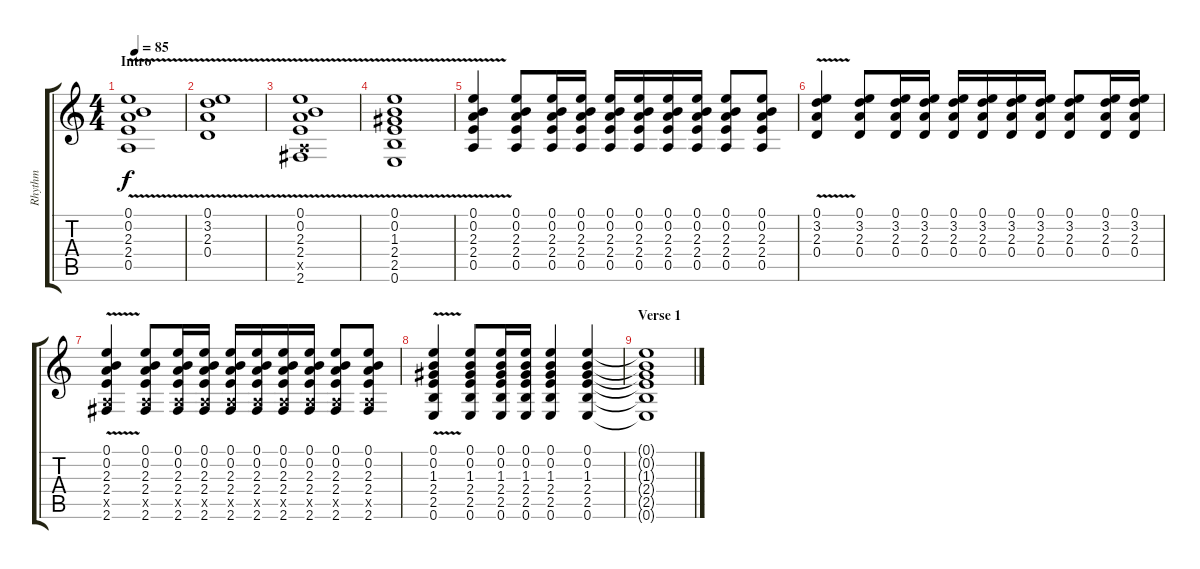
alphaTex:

\track ("Rhythm" "Rhythm") {instrument electricguitarjazz}
\staff {score tabs}
\tuning (E4 B3 G3 D3 A2 E2) {hide}
\ts (4 4)
\section ("" "Intro")
\tempo 85
\clef g2
\ks c
(0.1{v} 0.2{v} 2.3{v} 2.4{v} 0.5{v}).1{dy f instrument electricguitarjazz} |
(0.1{v} 3.2{v} 2.3{v} 0.4{v}).1 |
(0.1{v} 0.2{v} 2.3{v} 2.4{v} 0.5{v x} 2.6{v}).1 |
(0.1{v} 0.2{v} 1.3{v} 2.4{v} 2.5{v} 0.6{v}).1 |
(0.1{v} 0.2{v} 2.3{v} 2.4{v} 0.5{v}).4 (0.1 0.2 2.3 2.4 0.5).8 (0.1 0.2 2.3 2.4 0.5).16 (0.1 0.2 2.3 2.4 0.5).16 (0.1 0.2 2.3 2.4 0.5).16 (0.1 0.2 2.3 2.4 0.5).16 (0.1 0.2 2.3 2.4 0.5).16 (0.1 0.2 2.3 2.4 0.5).16 (0.1 0.2 2.3 2.4 0.5).8 (0.1 0.2 2.3 2.4 0.5).8 |
(0.1{v} 3.2{v} 2.3{v} 0.4{v}).4 (0.1 3.2 2.3 0.4).8 (0.1 3.2 2.3 0.4).16 (0.1 3.2 2.3 0.4).16 (0.1 3.2 2.3 0.4).16 (0.1 3.2 2.3 0.4).16 (0.1 3.2 2.3 0.4).16 (0.1 3.2 2.3 0.4).16 (0.1 3.2 2.3 0.4).8 (0.1 3.2 2.3 0.4).16 (0.1 3.2 2.3 0.4).16 |
(0.1{v} 0.2{v} 2.3{v} 2.4{v} 0.5{v x} 2.6{v}).4 (0.1 0.2 2.3 2.4 0.5{x} 2.6).8 (0.1 0.2 2.3 2.4 0.5{x} 2.6).16 (0.1 0.2 2.3 2.4 0.5{x} 2.6).16 (0.1 0.2 2.3 2.4 0.5{x} 2.6).16 (0.1 0.2 2.3 2.4 0.5{x} 2.6).16 (0.1 0.2 2.3 2.4 0.5{x} 2.6).16 (0.1 0.2 2.3 2.4 0.5{x} 2.6).16 (0.1 0.2 2.3 2.4 0.5{x} 2.6).8 (0.1 0.2 2.3 2.4 0.5{x} 2.6).8 |
(0.1{v} 0.2{v} 1.3{v} 2.4{v} 2.5{v} 0.6{v}).4 (0.1 0.2 1.3 2.4 2.5 0.6).8 (0.1 0.2 1.3 2.4 2.5 0.6).16 (0.1 0.2 1.3 2.4 2.5 0.6).16 (0.1 0.2 1.3 2.4 2.5 0.6).4 (0.1 0.2 1.3 2.4 2.5 0.6).4 |
\section ("" "Verse 1")
(0.1{t} 0.2{t} 1.3{t} 2.4{t} 2.5{t} 0.6{t}).1{volume 0}
